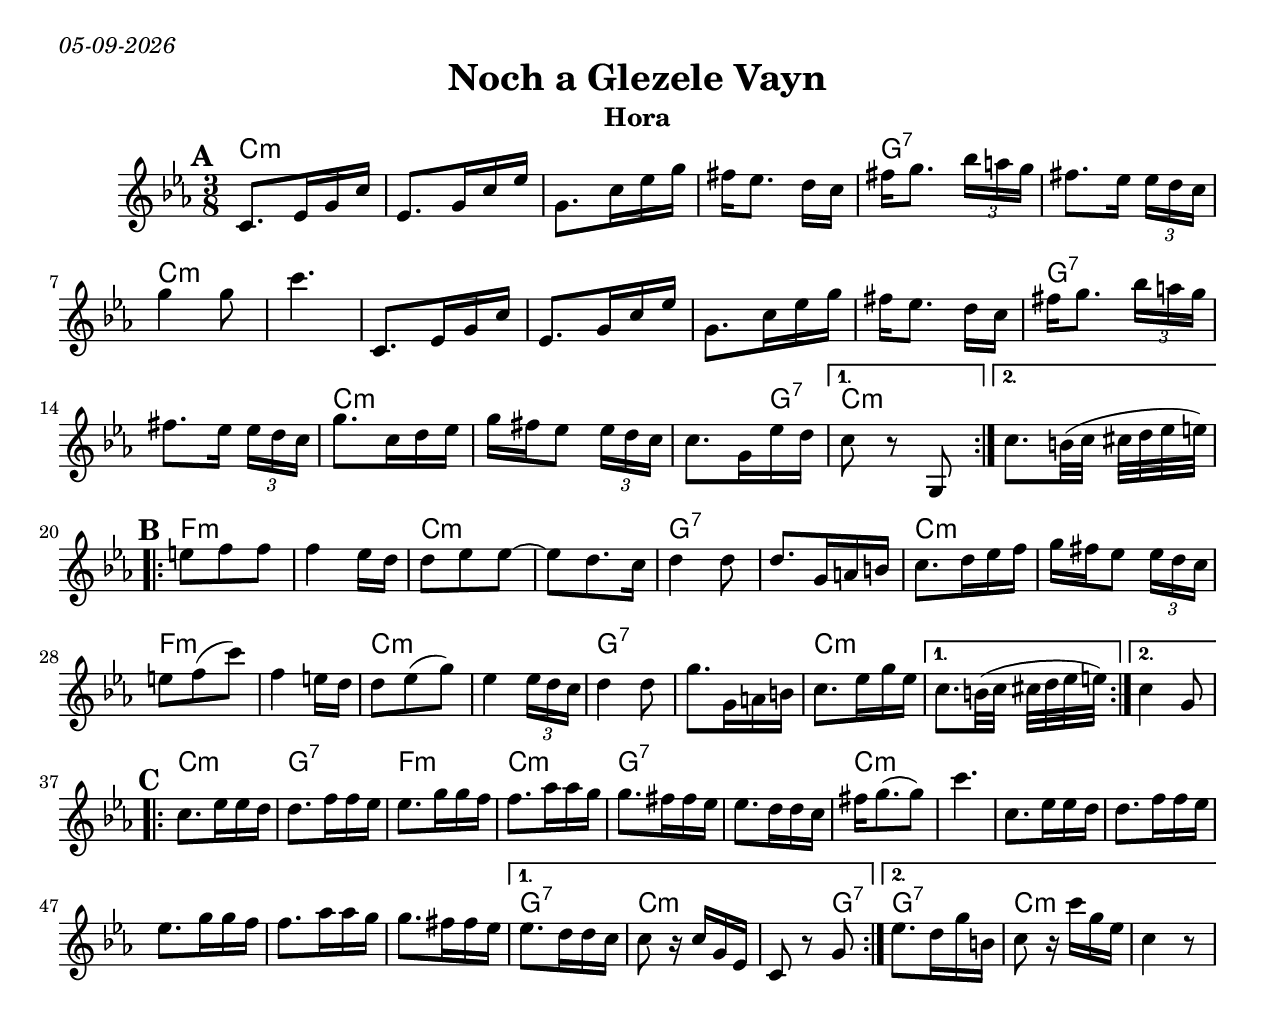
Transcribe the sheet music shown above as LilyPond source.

\version "2.18.0"
\include "english.ly"
\pointAndClickOff
\paper{
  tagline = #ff
  print-all-headers = ##t
  #(set-paper-size "letter")
}
date = #(strftime "%d-%m-%Y" (localtime (current-time)))

\markup{ \italic{ \date }  }

%\markup{ Got something to say? }

global = {
  \clef treble
  \key c \minor
  \time 3/8
  \set Score.markFormatter = #format-mark-box-alphabet
}

%#################################### Melody ########################
%melody =  \transpose c d \relative c' {  %transpose for clarinet


melody = \relative c' {
  \global
  %\partial 16*3 a16 d f   %lead in notes

  \repeat volta 2{
   \mark \default
  c8. ef16 g c
  ef,8. g16 c ef
  g,8. c16 ef g
  fs16 ef8. d16 [c]
  fs16 g8. \times 2/3{bf16 [a g]}
  fs8. ef16 \times 2/3{ef16[ d c]}
  g'4 g8
  c4.

  c,,8. ef16 g c
  ef,8. g16 c ef
  g,8. c16 ef g
  fs16 ef8. d16 [c]
  fs16 g8. \times 2/3{bf16 [a g]}
  fs8. ef16 \times 2/3{ef16[ d c]}

  g'8. c,16 d ef
  g16 fs ef8 \times 2/3 {ef16 [d c]}
  c8. g16 ef' d
  }
  \alternative {
    {c8 r g, }
    {c'8. b32(c cs [d ef e])  }
  }
  \break
  \repeat volta 2{
   \mark \default
   e8 f f
   f4 ef16 d
   d8 ef ef~
   ef8 d8. c16
   d4 d8
   d8. g,16 a b
   c8. d16 ef f
   g16 fs ef8 \times 2/3 {ef16 [d c]}
   e8 f (c')
   f,4 e16 d
   d8 ef(g)
   ef4 \times 2/3{ef16 d c}
   d4 d8
   g8. g,16 a b
   c8. ef16 g ef


  }
   \alternative {
     {c8. b32(c cs [d ef e])  }
     { c4 g8}
   }
  \break
    \repeat volta 2{
   \mark \default
   c8. ef16 ef d
   d8. f16 f ef
   ef8. g16 g f
   f8. af16 af g

   g8. fs16 fs ef
   ef8. d16 d c
   fs16 g8.(g8)
   c4.
   c,8. ef16 ef d
   d8. f16 f ef
   ef8. g16 g f
   f8. af16 af g

   g8. fs16 fs ef

  }
   \alternative {
     {ef8. d16 d c
     c8 r16 c g ef
     c8 r g'}
     {ef'8. d16 g b,
      c8 r16 c' g ef
     c4 r8}
   }

}
%################################# Lyrics #####################
%\addlyrics{ \set stanza = #"1. " }
%################################# Chords #######################
harmonies = \chordmode {
  c8*12:m
  g8*6:7
  c8*18:m
  g8*6:7
  c8*8:m g8:7
  c8*6:m
  %b
  f8*6:m
  c8*6:m
  g8*6:7
  c8*6:m
  f8*6:m
  c8*6:m
  g8*6:7
  c8*9:m
  %C
  c8*3:m
  g8*3:7
  f8*3:m
  c8*3:m
  g8*6:7
  c8*21:m
  g8*3:7
  c8*5:m
  g8:7
  g8*3:7
  c8*6:m
}

\score {
  <<
    \new ChordNames {
      \set chordChanges = ##f
      \harmonies
    }
    \new Staff   \melody
  >>
  \header{
    title= "Noch a Glezele Vayn"
    subtitle=""
    composer= ""
    instrument ="Hora"
    arranger= ""
  }
  \layout{indent = 1.0\cm}
  \midi {
    \tempo 4 = 120

    % \midi { }
  }
}
%{
% more verses:
\markup{}
\markup {
  \fill-line {
    \hspace #0.1 % distance from left margin
    \column {
      \line { "1."
	\column {
	  ""
	}
      }
      \hspace #0.2 % vertical distance between verses
      \line { "2."
	\column {
	 ""
	}
      }
    }
    \hspace #0.1  % horiz. distance between columns
    \column {
      \line { "3."
	\column {
	  ""
	}
      }
      \hspace #0.2 % distance between verses
      \line { "4."
	\column {
	 ""
	}
      }
    }
    \hspace #0.1 % distance to right margin
  }
}

%}
